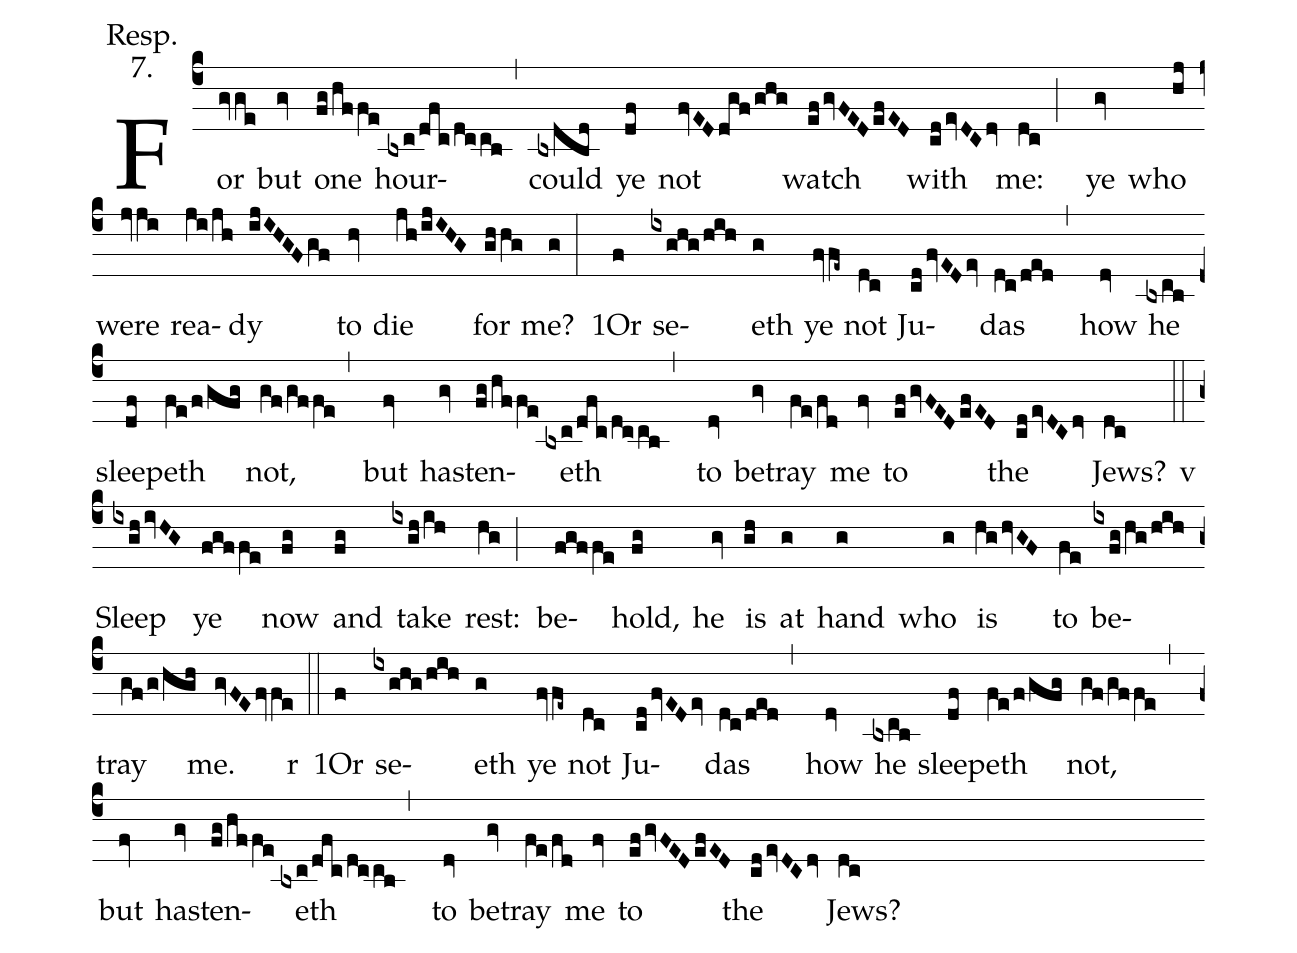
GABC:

annotation: Resp.;
annotation: 7.;
%%
(c4) For(gvge) but(gv) one(fg/hffe) hour(bxc/dfc/dccb,)could(bxdbd) ye(df) not(fvEDdgf/ghg) watch(efgvFEDefED) with(cdevDCdv) me:(dc;) ye(gv) who(hj) were(jvji) rea(ji/jh)dy(ijIHGFgf) to(hv) die(jh/ijIHG) for(ghhg) me?(g:) <sp>1</sp>Or(f) se(ixghg/hih)eth(g) ye(fvfe~) not(dc) Ju(cdfvEDev)das(dc/ded,) how(dv) he(bxcb) sleep(df)eth(fe/f/gfg) not,(gf/gffe,) but(fv) hast(gv)en(fg/hffe)eth(bxc/dfc/dccb,) to(dv) be(gv)tray(fe/fd) me(fv) to(efgvFEDefED) the(cdevDCdv) Jews?(dc)

<sp>v</sp>(::) Sleep(ixghivHG) ye(fgffe) now(fg) and(fg) take(ixgh/ih) rest:(hg;) be(fgffe)hold,(fg) he(gv) is(gh) at(g) hand(g) who(g) is(hghvGF) to(fe) be(ixfg/hg/hih)tray(gf/g/hgh) me.(gvFEfvfe)

<sp>r</sp>(::) <sp>1</sp>Or(f) se(ixghg/hih)eth(g) ye(fvfe~) not(dc) Ju(cdfvEDev)das(dc/ded,) how(dv) he(bxcb) sleep(df)eth(fe/f/gfg) not,(gf/gffe,) but(fv) hast(gv)en(fg/hffe)eth(bxc/dfc/dccb,) to(dv) be(gv)tray(fe/fd) me(fv) to(efgvFEDefED) the(cdevDCdv) Jews?(dc)
